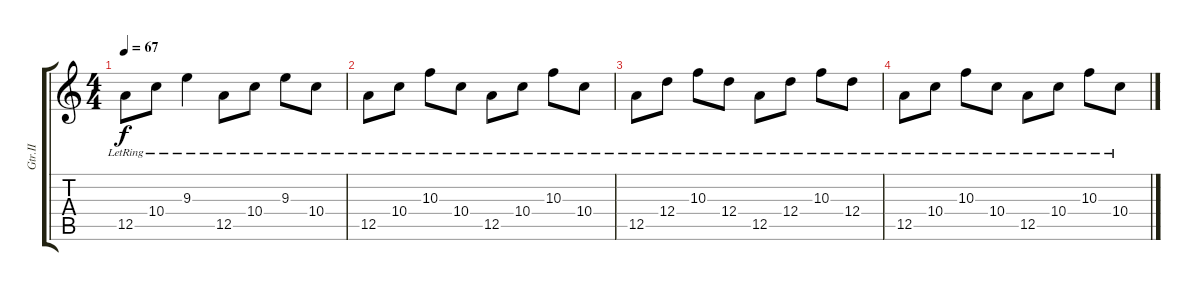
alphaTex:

\track ("Gtr.II" "Gtr.II") {instrument electricguitarjazz}
\staff {score tabs}
\tuning (E4 B3 G3 D3 A2 E2) {hide}
\ts (4 4)
\tempo 67
\clef g2
\ks c
12.5{lr}.8{dy f} 10.4{lr}.8 9.3{lr}.4 12.5{lr}.8 10.4{lr}.8 9.3{lr}.8 10.4{lr}.8 |
12.5{lr}.8 10.4{lr}.8 10.3{lr}.8 10.4{lr}.8 12.5{lr}.8 10.4{lr}.8 10.3{lr}.8 10.4{lr}.8 |
12.5{lr}.8 12.4{lr}.8 10.3{lr}.8 12.4{lr}.8 12.5{lr}.8 12.4{lr}.8 10.3{lr}.8 12.4{lr}.8 |
\section ("" "")
12.5{lr}.8 10.4{lr}.8 10.3{lr}.8 10.4{lr}.8 12.5{lr}.8 10.4{lr}.8 10.3{lr}.8 10.4{lr}.8
